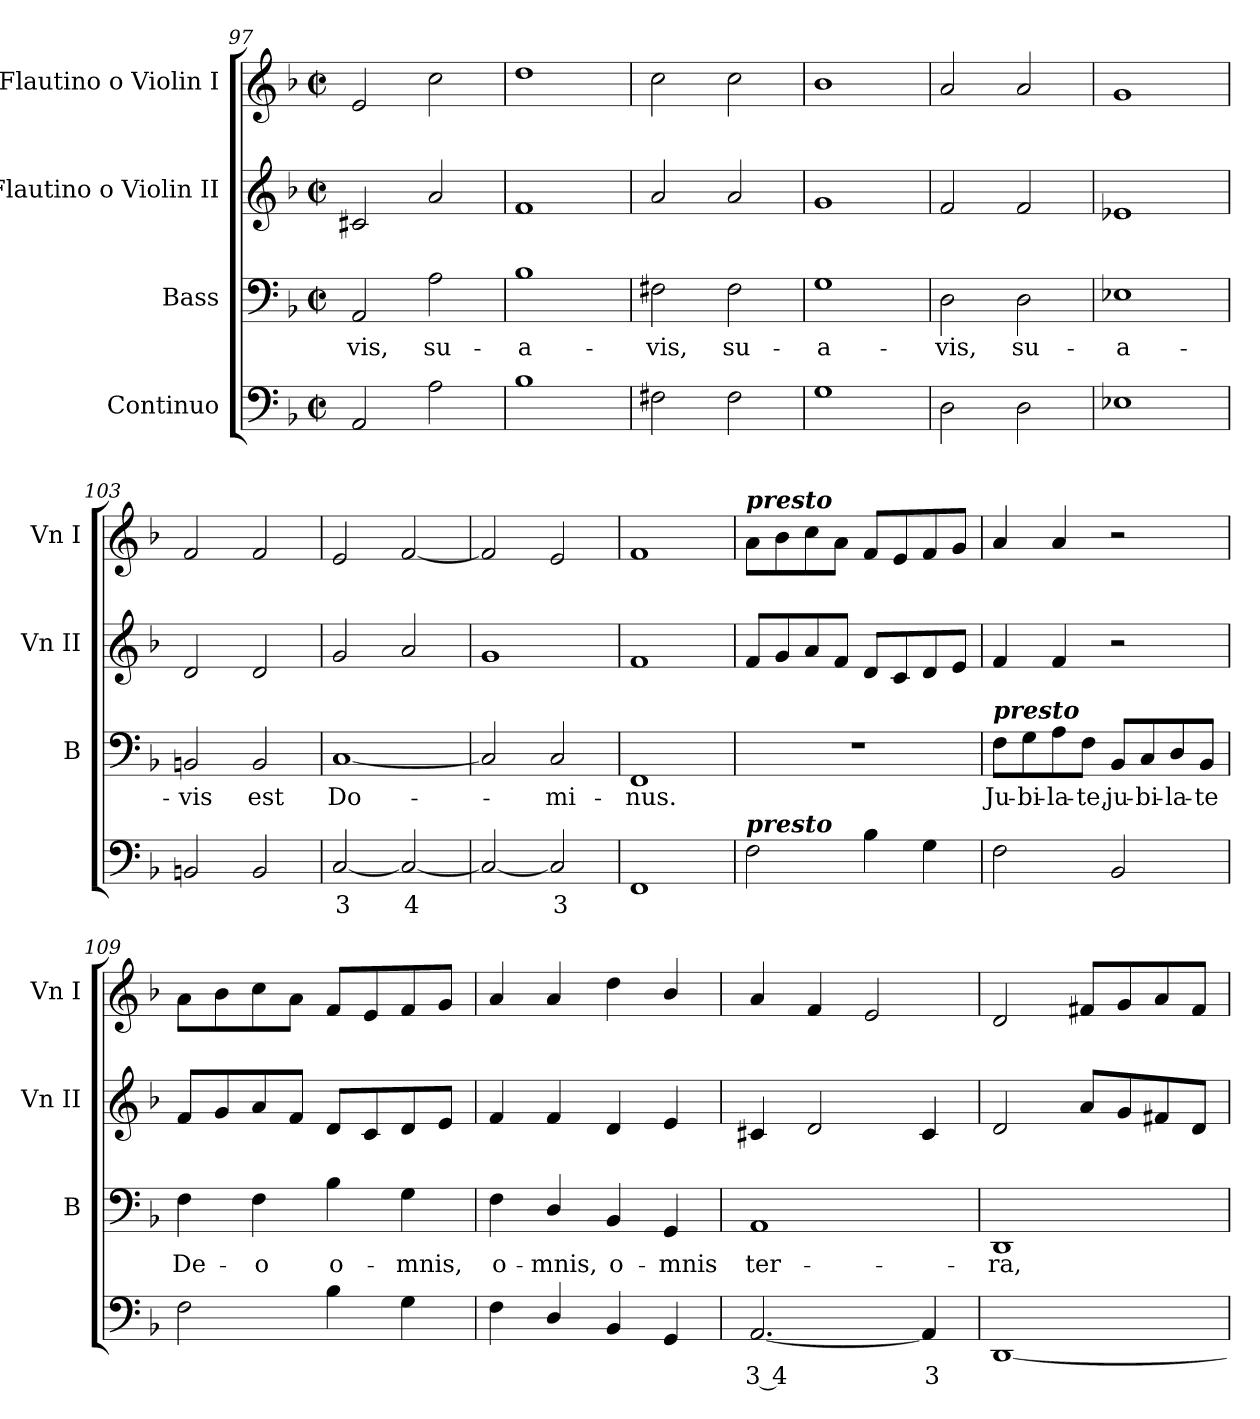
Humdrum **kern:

**kern	**text	**kern	**text	**kern	**kern
*part4	*part4	*part3	*part3	*part2	*part1
*staff4	*staff4	*staff3	*staff3	*staff2	*staff1
*I"Continuo	*	*I"Bass	*	*I"Flautino o Violin II	*I"Flautino o Violin I
*	*	*I'B	*	*I'Vn II	*I'Vn I
*clefF4	*	*clefF4	*	*clefG2	*clefG2
*k[b-]	*	*k[b-]	*	*k[b-]	*k[b-]
*F:	*	*F:	*	*F:	*F:
*M2/2	*	*M2/2	*	*M2/2	*M2/2
*met(c|)	*	*met(c|)	*	*met(c|)	*met(c|)
=97	=97	=97	=97	=97	=97
!	!	!	!LO:LY:b	!	!
2AA	.	2AA	-vis,	2c#X	2e
!	!	!	!LO:LY:b	!	!
2A	.	2A	su-	2a	2cc
=98	=98	=98	=98	=98	=98
!	!	!	!LO:LY:b	!	!
1B-	.	1B-	-a-	1f	1dd
=99	=99	=99	=99	=99	=99
!	!	!	!LO:LY:b	!	!
2F#X	.	2F#X	-vis,	2a	2cc
!	!	!	!LO:LY:b	!	!
2F#	.	2F#	su-	2a	2cc
!!LO:LB:g=z
=100	=100	=100	=100	=100	=100
!	!	!	!LO:LY:b	!	!
1G	.	1G	-a-	1g	1b-
=101	=101	=101	=101	=101	=101
!	!	!	!LO:LY:b	!	!
2D	.	2D	-vis,	2f	2a
!	!	!	!LO:LY:b	!	!
2D	.	2D	su-	2f	2a
=102	=102	=102	=102	=102	=102
!	!	!	!LO:LY:b	!	!
1E-X	.	1E-X	-a-	1e-X	1g
=103	=103	=103	=103	=103	=103
!	!	!	!LO:LY:b	!	!
2BBn	.	2BBn	-vis	2d	2f
!	!	!	!LO:LY:b	!	!
2BB	.	2BB	est	2d	2f
=104	=104	=104	=104	=104	=104
!	!LO:LY:b	!	!LO:LY:b	!	!
[2C	3	[1C	Do-	2g	2e
!	!LO:LY:b	!	!	!	!
2C_	4	.	.	2a	[2f
=105	=105	=105	=105	=105	=105
2C_	.	2C]	.	1g	2f]
!	!LO:LY:b	!	!LO:LY:b	!	!
2C]	3	2C	mi-	.	2e
=106	=106	=106	=106	=106	=106
!	!	!	!LO:LY:b	!	!
1FF	.	1FF	-nus.	1f	1f
=107	=107	=107	=107	=107	=107
!	!	!	!	!	!LO:TX:a:Bi:t=presto
!LO:TX:a:Bi:t=presto	!	!	!	!	!
2F	.	1r	.	8fL	8aL
.	.	.	.	8g	8b-
.	.	.	.	8a	8cc
.	.	.	.	8fJ	8aJ
4B-	.	.	.	8dL	8fL
.	.	.	.	8c	8e
4G	.	.	.	8d	8f
.	.	.	.	8eJ	8gJ
=108	=108	=108	=108	=108	=108
!	!	!LO:TX:a:Bi:t=presto	!	!	!
!	!	!	!LO:LY:b	!	!
2F	.	8F\L	Ju-	4f	4a
!	!	!	!LO:LY:b	!	!
.	.	8G\	-bi-	.	.
!	!	!	!LO:LY:b	!	!
.	.	8A\	-la-	4f	4a
!	!	!	!LO:LY:b	!	!
.	.	8F\J	-te,	.	.
!	!	!	!LO:LY:b	!	!
2BB-	.	8BB-/L	ju-	2r	2r
!	!	!	!LO:LY:b	!	!
.	.	8C/	-bi-	.	.
!	!	!	!LO:LY:b	!	!
.	.	8D/	-la-	.	.
!	!	!	!LO:LY:b	!	!
.	.	8BB-/J	-te	.	.
=109	=109	=109	=109	=109	=109
!	!	!	!LO:LY:b	!	!
2F	.	4F	De-	8fL	8aL
.	.	.	.	8g	8b-
!	!	!	!LO:LY:b	!	!
.	.	4F	-o	8a	8cc
.	.	.	.	8fJ	8aJ
!	!	!	!LO:LY:b	!	!
4B-	.	4B-	o-	8dL	8fL
.	.	.	.	8c	8e
!	!	!	!LO:LY:b	!	!
4G	.	4G	-mnis,	8d	8f
.	.	.	.	8eJ	8gJ
!!LO:LB:g=z
=110	=110	=110	=110	=110	=110
!	!	!	!LO:LY:b	!	!
4F	.	4F	o-	4f	4a
!	!	!	!LO:LY:b	!	!
4D/	.	4D/	-mnis,	4f	4a
!	!	!	!LO:LY:b	!	!
4BB-	.	4BB-	o-	4d	4dd
!	!	!	!LO:LY:b	!	!
4GG	.	4GG	-mnis	4e	4b-/
=111	=111	=111	=111	=111	=111
!	!LO:LY:b	!	!LO:LY:b	!	!
[2.AA	3 4	1AA	ter-	4c#X	4a
.	.	.	.	2d	4f
.	.	.	.	.	2e
!	!LO:LY:b	!	!	!	!
4AA]	3	.	.	4c#	.
=112	=112	=112	=112	=112	=112
!	!	!	!LO:LY:b	!	!
[1DD	.	1DD	-ra,	2d	2d
.	.	.	.	8aL	8f#XL
.	.	.	.	8g	8g
.	.	.	.	8f#X	8a
.	.	.	.	8dJ	8f#J
=	=	=	=	=	=
*-	*-	*-	*-	*-	*-
